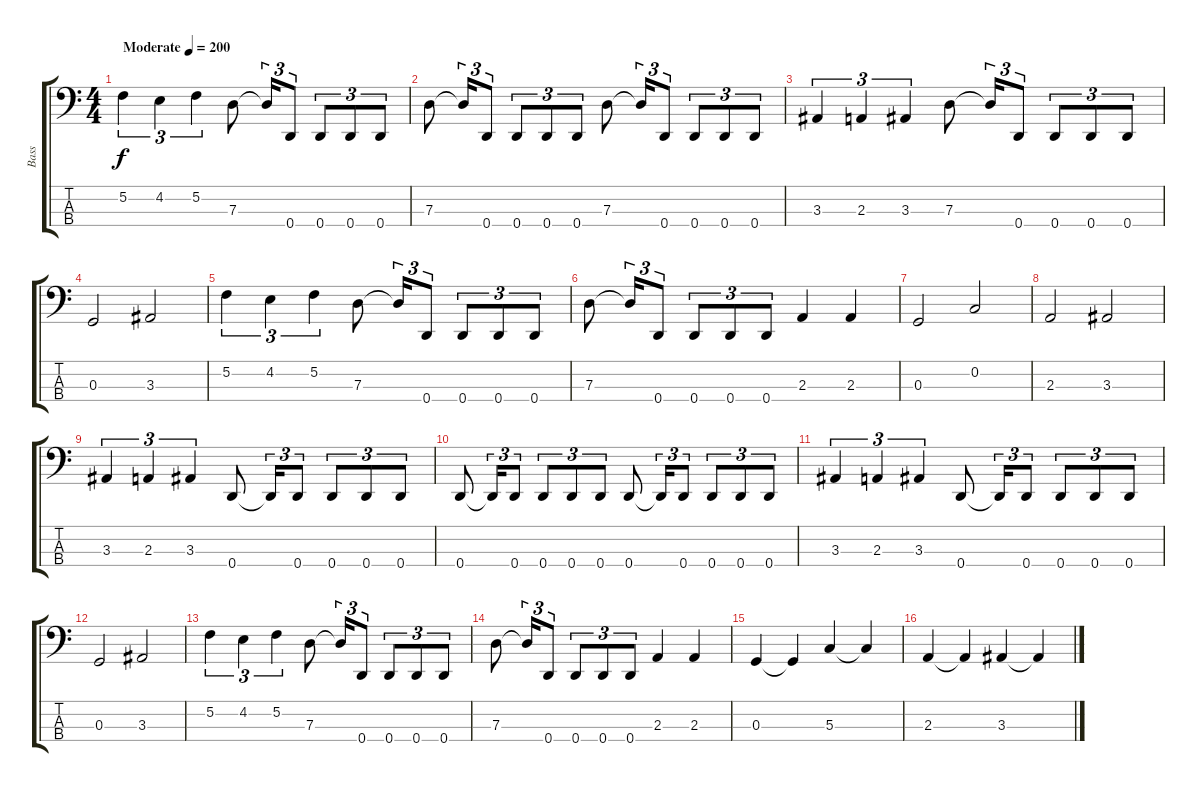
\track ("Bass" "Bass") {instrument electricbasspick}
\staff {score tabs}
\tuning (F2 C2 G1 D1) {hide}
\ts (4 4)
\tempo (200 "Moderate")
\clef f4
\ks c
5.2.4{tu (3 2) dy f instrument electricbasspick} 4.2.4{tu (3 2)} 5.2.4{tu (3 2)} 7.3.8 7.3{t}.16{tu (3 2)} 0.4.8{tu (3 2)} 0.4.8{tu (3 2)} 0.4.8{tu (3 2)} 0.4.8{tu (3 2)} |
7.3.8 7.3{t}.16{tu (3 2)} 0.4.8{tu (3 2)} 0.4.8{tu (3 2)} 0.4.8{tu (3 2)} 0.4.8{tu (3 2)} 7.3.8 7.3{t}.16{tu (3 2)} 0.4.8{tu (3 2)} 0.4.8{tu (3 2)} 0.4.8{tu (3 2)} 0.4.8{tu (3 2)} |
3.3.4{tu (3 2)} 2.3.4{tu (3 2)} 3.3.4{tu (3 2)} 7.3.8 7.3{t}.16{tu (3 2)} 0.4.8{tu (3 2)} 0.4.8{tu (3 2)} 0.4.8{tu (3 2)} 0.4.8{tu (3 2)} |
0.3.2 3.3.2 |
5.2.4{tu (3 2)} 4.2.4{tu (3 2)} 5.2.4{tu (3 2)} 7.3.8 7.3{t}.16{tu (3 2)} 0.4.8{tu (3 2)} 0.4.8{tu (3 2)} 0.4.8{tu (3 2)} 0.4.8{tu (3 2)} |
7.3.8 7.3{t}.16{tu (3 2)} 0.4.8{tu (3 2)} 0.4.8{tu (3 2)} 0.4.8{tu (3 2)} 0.4.8{tu (3 2)} 2.3.4 2.3.4 |
0.3.2 0.2.2 |
2.3.2 3.3.2 |
3.3.4{tu (3 2)} 2.3.4{tu (3 2)} 3.3.4{tu (3 2)} 0.4.8 0.4{t}.16{tu (3 2)} 0.4.8{tu (3 2)} 0.4.8{tu (3 2)} 0.4.8{tu (3 2)} 0.4.8{tu (3 2)} |
0.4.8 0.4{t}.16{tu (3 2)} 0.4.8{tu (3 2)} 0.4.8{tu (3 2)} 0.4.8{tu (3 2)} 0.4.8{tu (3 2)} 0.4.8 0.4{t}.16{tu (3 2)} 0.4.8{tu (3 2)} 0.4.8{tu (3 2)} 0.4.8{tu (3 2)} 0.4.8{tu (3 2)} |
3.3.4{tu (3 2)} 2.3.4{tu (3 2)} 3.3.4{tu (3 2)} 0.4.8 0.4{t}.16{tu (3 2)} 0.4.8{tu (3 2)} 0.4.8{tu (3 2)} 0.4.8{tu (3 2)} 0.4.8{tu (3 2)} |
0.3.2 3.3.2 |
5.2.4{tu (3 2)} 4.2.4{tu (3 2)} 5.2.4{tu (3 2)} 7.3.8 7.3{t}.16{tu (3 2)} 0.4.8{tu (3 2)} 0.4.8{tu (3 2)} 0.4.8{tu (3 2)} 0.4.8{tu (3 2)} |
7.3.8 7.3{t}.16{tu (3 2)} 0.4.8{tu (3 2)} 0.4.8{tu (3 2)} 0.4.8{tu (3 2)} 0.4.8{tu (3 2)} 2.3.4 2.3.4 |
0.3.4 0.3{t}.4 5.3.4 5.3{t}.4 |
2.3.4 2.3{t}.4 3.3.4 3.3{t}.4
